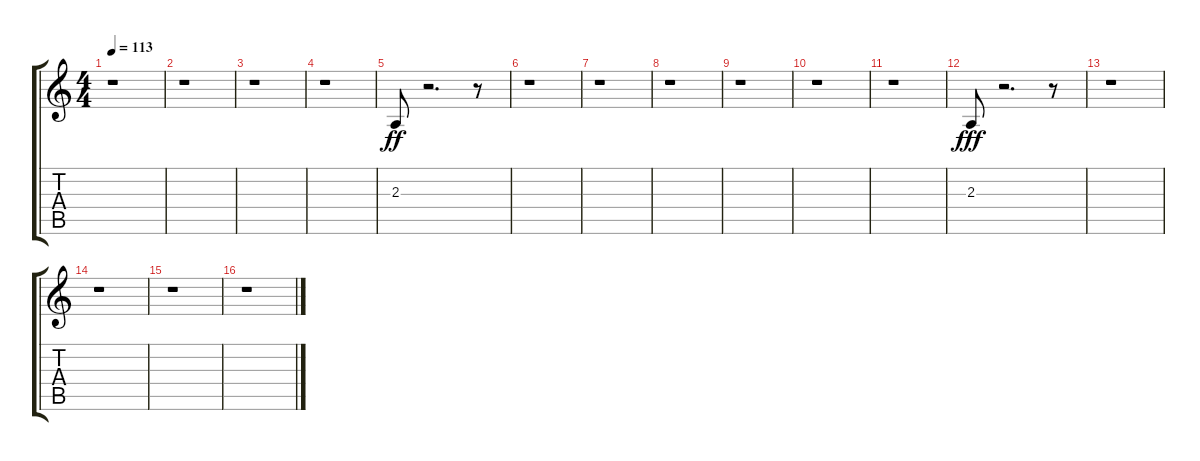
\track "" {instrument acousticgrandpiano}
\staff {score tabs}
\tuning (E4 B3 G3 D3 A2 E2) {hide}
\ts (4 4)
\tempo 113
\clef g2
\ks c
r.1{dy f} |
r.1 |
r.1 |
r.1 |
2.3.8{dy ff} r.2{d} r.8 |
r.1 |
r.1 |
r.1 |
r.1 |
r.1 |
r.1 |
2.3.8{dy fff} r.2{d} r.8 |
r.1 |
r.1 |
r.1 |
r.1
